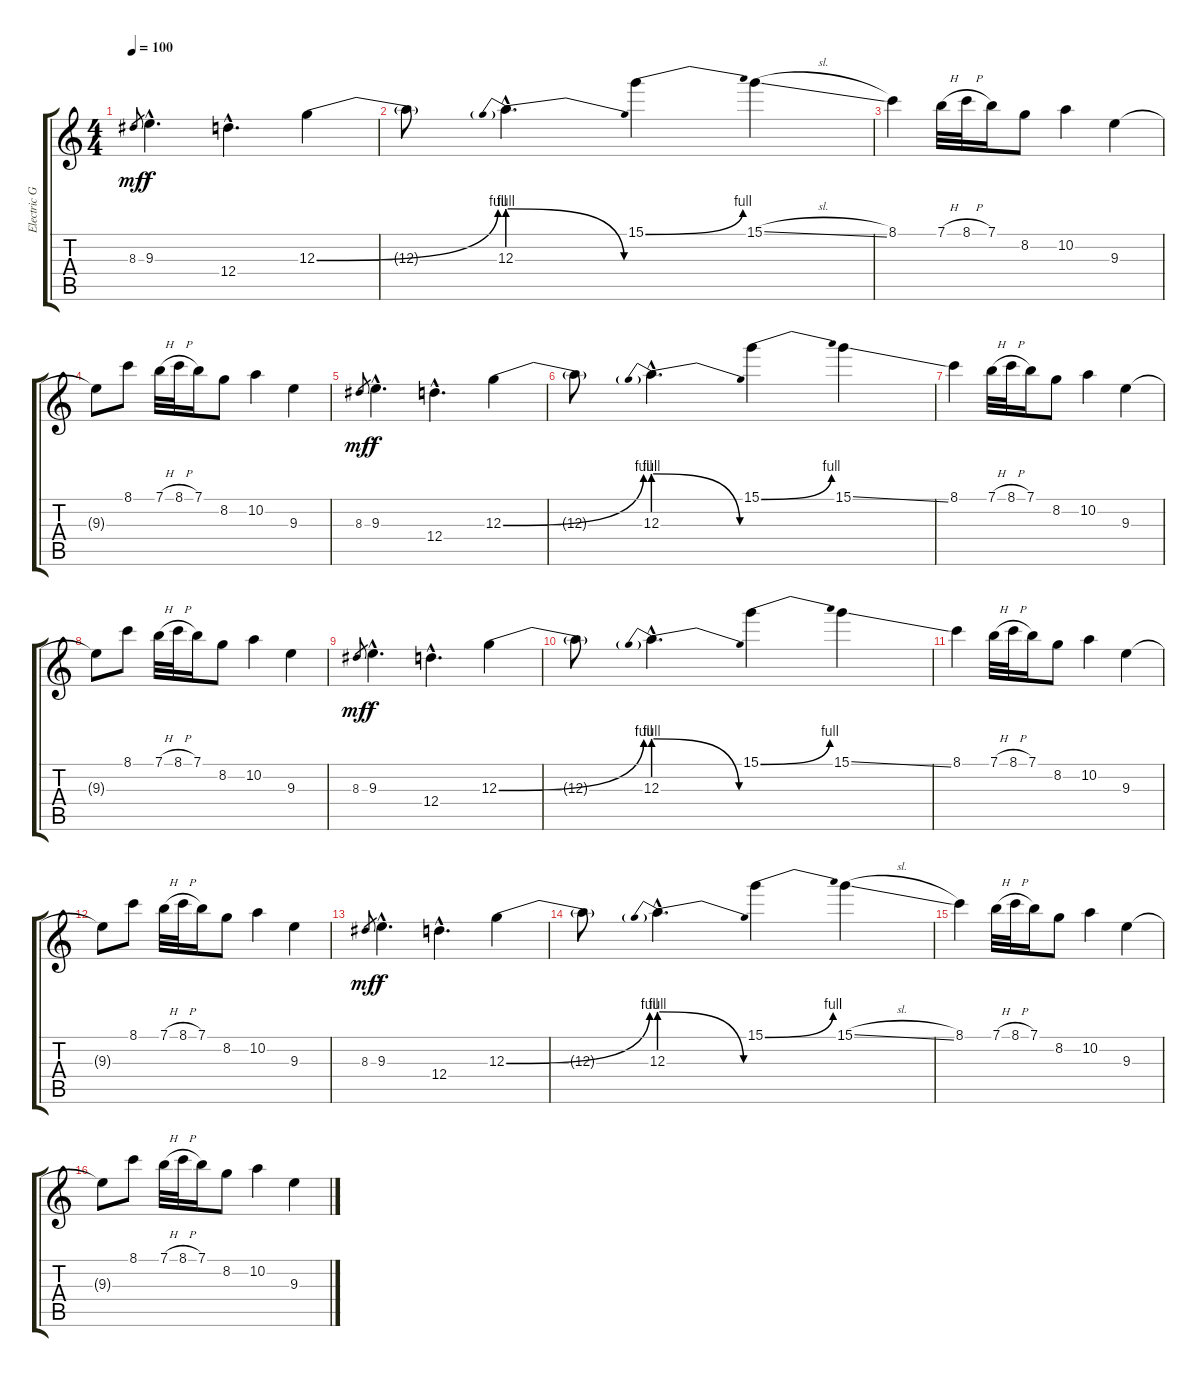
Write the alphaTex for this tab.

\track ("Electric Guitar/Misc." "Electric G") {instrument overdrivenguitar}
\staff {score tabs}
\tuning (E4 B3 G3 D3 A2 E2) {hide}
\ts (4 4)
\tempo 100
\clef g2
\ks c
8.3.8{gr dy mf} 9.3{hac}.4{d dy f volume 13 instrument overdrivenguitar} 12.4{hac}.4{d} 12.3{be (bend 0 0 60 4)}.4 |
12.3{t}.8 12.3{be (prebendrelease 0 4 60 0) hac}.4{d} 15.1{be (bend 0 0 60 4)}.4 15.1{sl}.4 |
8.1.4 7.1{h}.32 8.1{h}.32 7.1.16 8.2.8 10.2.4 9.3.4 |
9.3{t}.8 8.1.8 7.1{h}.32 8.1{h}.32 7.1.16 8.2.8 10.2.4 9.3.4 |
8.3.8{gr dy mf} 9.3{hac}.4{d dy f} 12.4{hac}.4{d} 12.3{be (bend 0 0 60 4)}.4 |
12.3{t}.8 12.3{be (prebendrelease 0 4 60 0) hac}.4{d} 15.1{be (bend 0 0 60 4)}.4 15.1{ss}.4 |
8.1.4 7.1{h}.32 8.1{h}.32 7.1.16 8.2.8 10.2.4 9.3.4 |
9.3{t}.8 8.1.8 7.1{h}.32 8.1{h}.32 7.1.16 8.2.8 10.2.4 9.3.4 |
8.3.8{gr dy mf} 9.3{hac}.4{d dy f} 12.4{hac}.4{d} 12.3{be (bend 0 0 60 4)}.4 |
12.3{t}.8 12.3{be (prebendrelease 0 4 60 0) hac}.4{d} 15.1{be (bend 0 0 60 4)}.4 15.1{ss}.4 |
8.1.4 7.1{h}.32 8.1{h}.32 7.1.16 8.2.8 10.2.4 9.3.4 |
9.3{t}.8 8.1.8 7.1{h}.32 8.1{h}.32 7.1.16 8.2.8 10.2.4 9.3.4 |
8.3.8{gr dy mf} 9.3{hac}.4{d dy f volume 13 instrument overdrivenguitar} 12.4{hac}.4{d} 12.3{be (bend 0 0 60 4)}.4 |
12.3{t}.8 12.3{be (prebendrelease 0 4 60 0) hac}.4{d} 15.1{be (bend 0 0 60 4)}.4 15.1{sl}.4 |
8.1.4 7.1{h}.32 8.1{h}.32 7.1.16 8.2.8 10.2.4 9.3.4 |
9.3{t}.8 8.1.8 7.1{h}.32 8.1{h}.32 7.1.16 8.2.8 10.2.4 9.3.4
